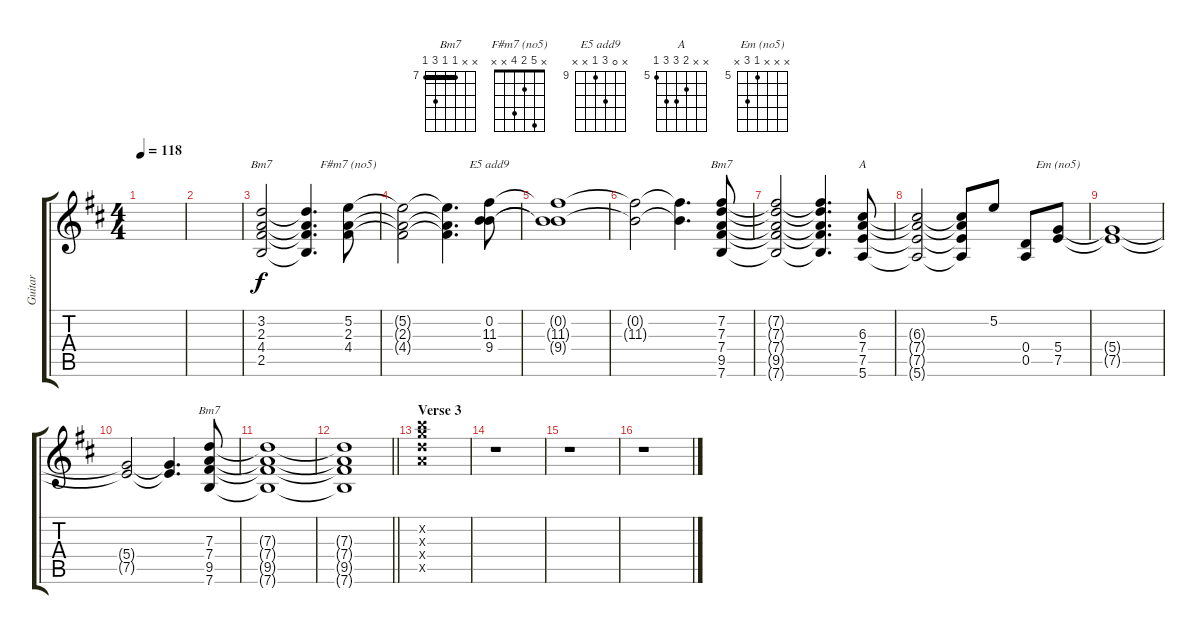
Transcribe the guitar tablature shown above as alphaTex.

\track ("Guitar" "Guitar") {instrument electricguitarjazz}
\staff {score tabs}
\tuning (E4 B3 G3 D3 A2 E2) {hide}
\chord ("Bm7" x 3 2 4 2 x) {barre 2}
\chord ("F#m7 (no5)" x 5 2 4 x x)
\chord ("E5 add9" x 0 11 9 x x) {firstfret 9}
\chord ("Bm7" x 7 7 7 9 7) {firstfret 7 barre 7}
\chord ("A" x x 6 7 7 5) {firstfret 5}
\chord ("Em (no5)" x x x 5 7 x) {firstfret 5}
\chord ("Bm7" x x 7 7 9 7) {firstfret 7 barre 7}
\ts (4 4)
\tempo 118
\clef g2
\ks bminor
|
|
(3.2 2.3 4.4 2.5).2{ch "Bm7"} (3.2{t} 2.3{t} 4.4{t} 2.5{t}).4{d} (5.2 2.3 4.4).8{ch "F#m7 (no5)"} |
(5.2{t} 2.3{t} 4.4{t}).2 (5.2{t} 2.3{t} 4.4{t}).4{d} (0.2 11.3 9.4).8{ch "E5 add9"} |
(0.2{t} 11.3{t} 9.4{t}).1 |
(0.2{t} 11.3{t}).2 (0.2{t} 11.3{t}).4{d} (7.2 7.3 7.4 9.5 7.6).8{ch "Bm7"} |
(7.2{t} 7.3{t} 7.4{t} 9.5{t} 7.6{t}).2 (7.2{t} 7.3{t} 7.4{t} 9.5{t} 7.6{t}).4{d} (6.3 7.4 7.5 5.6).8{ch "A"} |
(6.3{t} 7.4{t} 7.5{t} 5.6{t}).2 (6.3{t} 7.4{t} 7.5{t} 5.6{t}).8 5.2.8 (0.4 0.5).8 (5.4 7.5).8{ch "Em (no5)"} |
(5.4{t} 7.5{t}).1 |
(5.4{t} 7.5{t}).2 (5.4{t} 7.5{t}).4{d} (7.3 7.4 9.5 7.6).8{ch "Bm7"} |
(7.3{t} 7.4{t} 9.5{t} 7.6{t}).1 |
\barLineRight lightlight
(7.3{t} 7.4{t} 9.5{t} 7.6{t}).1 |
\section ("" "Verse 3")
(12.2{x} 12.3{x} 12.4{x} 12.5{x}).1 |
r.1 |
r.1 |
r.1
